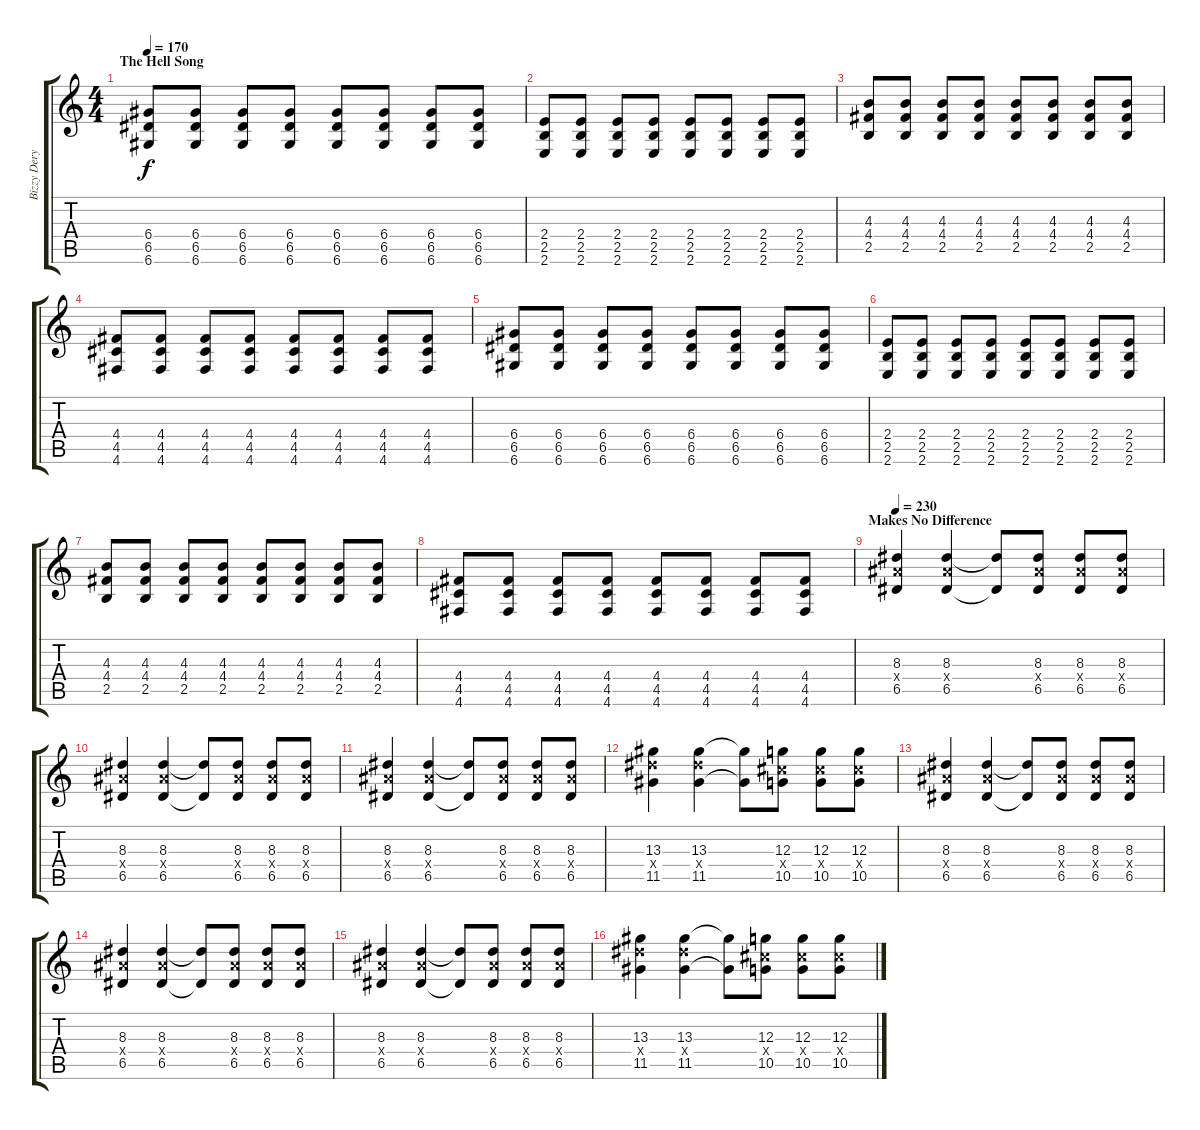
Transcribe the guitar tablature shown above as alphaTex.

\track ("Bizzy Deryck" "Bizzy Dery") {instrument distortionguitar}
\staff {score tabs}
\tuning (E4 B3 G3 D3 A2 D2) {hide}
\ts (4 4)
\section ("" "The Hell Song")
\tempo 170
\clef g2
\ks c
(6.4 6.5 6.6).8{dy f} (6.4 6.5 6.6).8 (6.4 6.5 6.6).8 (6.4 6.5 6.6).8 (6.4 6.5 6.6).8 (6.4 6.5 6.6).8 (6.4 6.5 6.6).8 (6.4 6.5 6.6).8 |
(2.4 2.5 2.6).8 (2.4 2.5 2.6).8 (2.4 2.5 2.6).8 (2.4 2.5 2.6).8 (2.4 2.5 2.6).8 (2.4 2.5 2.6).8 (2.4 2.5 2.6).8 (2.4 2.5 2.6).8 |
(4.3 4.4 2.5).8 (4.3 4.4 2.5).8 (4.3 4.4 2.5).8 (4.3 4.4 2.5).8 (4.3 4.4 2.5).8 (4.3 4.4 2.5).8 (4.3 4.4 2.5).8 (4.3 4.4 2.5).8 |
(4.4 4.5 4.6).8 (4.4 4.5 4.6).8 (4.4 4.5 4.6).8 (4.4 4.5 4.6).8 (4.4 4.5 4.6).8 (4.4 4.5 4.6).8 (4.4 4.5 4.6).8 (4.4 4.5 4.6).8 |
(6.4 6.5 6.6).8 (6.4 6.5 6.6).8 (6.4 6.5 6.6).8 (6.4 6.5 6.6).8 (6.4 6.5 6.6).8 (6.4 6.5 6.6).8 (6.4 6.5 6.6).8 (6.4 6.5 6.6).8 |
(2.4 2.5 2.6).8 (2.4 2.5 2.6).8 (2.4 2.5 2.6).8 (2.4 2.5 2.6).8 (2.4 2.5 2.6).8 (2.4 2.5 2.6).8 (2.4 2.5 2.6).8 (2.4 2.5 2.6).8 |
(4.3 4.4 2.5).8 (4.3 4.4 2.5).8 (4.3 4.4 2.5).8 (4.3 4.4 2.5).8 (4.3 4.4 2.5).8 (4.3 4.4 2.5).8 (4.3 4.4 2.5).8 (4.3 4.4 2.5).8 |
(4.4 4.5 4.6).8 (4.4 4.5 4.6).8 (4.4 4.5 4.6).8 (4.4 4.5 4.6).8 (4.4 4.5 4.6).8 (4.4 4.5 4.6).8 (4.4 4.5 4.6).8 (4.4 4.5 4.6).8 |
\section ("" "Makes No Difference")
\tempo 230
(8.3 8.4{x} 6.5).4{volume 10} (8.3 8.4{x} 6.5).4 (8.3{t} 6.5{t}).8 (8.3 8.4{x} 6.5).8 (8.3 8.4{x} 6.5).8 (8.3 8.4{x} 6.5).8 |
(8.3 8.4{x} 6.5).4 (8.3 8.4{x} 6.5).4 (8.3{t} 6.5{t}).8 (8.3 8.4{x} 6.5).8 (8.3 8.4{x} 6.5).8 (8.3 8.4{x} 6.5).8 |
(8.3 8.4{x} 6.5).4 (8.3 8.4{x} 6.5).4 (8.3{t} 6.5{t}).8 (8.3 8.4{x} 6.5).8 (8.3 8.4{x} 6.5).8 (8.3 8.4{x} 6.5).8 |
(13.3 13.4{x} 11.5).4 (13.3 13.4{x} 11.5).4 (13.3{t} 11.5{t}).8 (12.3 11.4{x} 10.5).8 (12.3 11.4{x} 10.5).8 (12.3 11.4{x} 10.5).8 |
(8.3 8.4{x} 6.5).4 (8.3 8.4{x} 6.5).4 (8.3{t} 6.5{t}).8 (8.3 8.4{x} 6.5).8 (8.3 8.4{x} 6.5).8 (8.3 8.4{x} 6.5).8 |
(8.3 8.4{x} 6.5).4 (8.3 8.4{x} 6.5).4 (8.3{t} 6.5{t}).8 (8.3 8.4{x} 6.5).8 (8.3 8.4{x} 6.5).8 (8.3 8.4{x} 6.5).8 |
(8.3 8.4{x} 6.5).4 (8.3 8.4{x} 6.5).4 (8.3{t} 6.5{t}).8 (8.3 8.4{x} 6.5).8 (8.3 8.4{x} 6.5).8 (8.3 8.4{x} 6.5).8 |
(13.3 13.4{x} 11.5).4 (13.3 13.4{x} 11.5).4 (13.3{t} 11.5{t}).8 (12.3 11.4{x} 10.5).8 (12.3 11.4{x} 10.5).8 (12.3 11.4{x} 10.5).8
